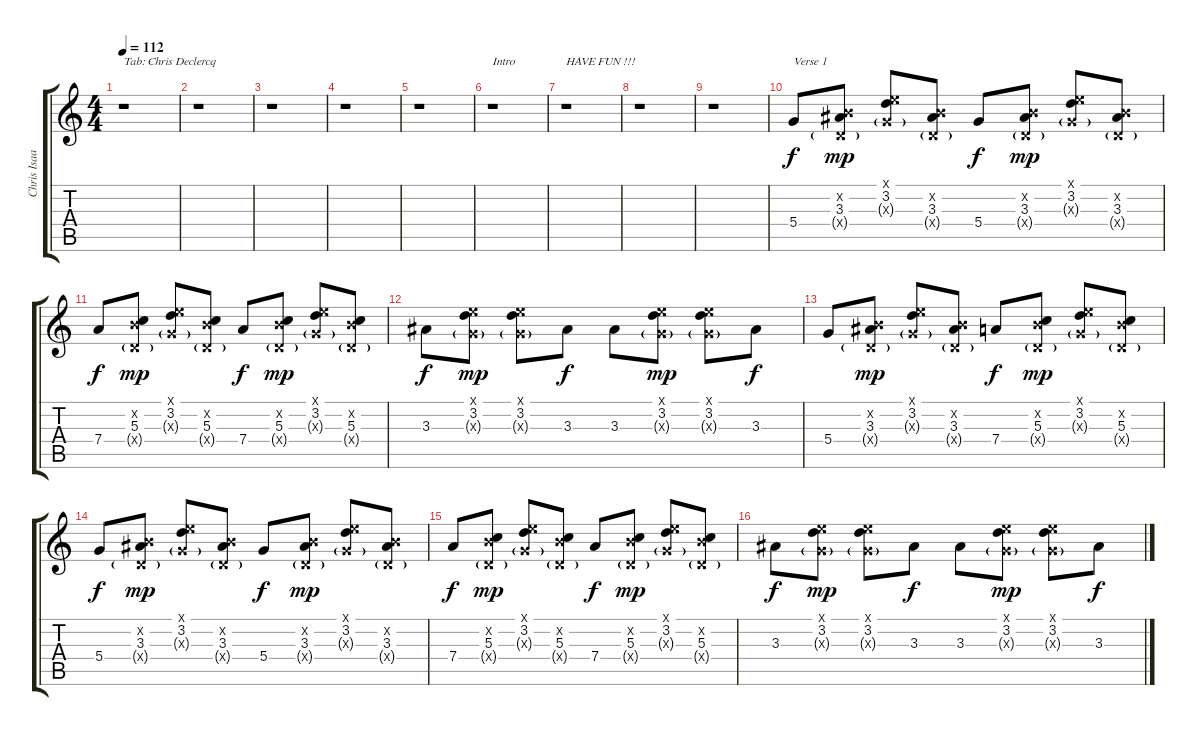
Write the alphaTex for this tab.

\track ("Chris Isaak ( clean 4 )" "Chris Isaa") {instrument electricguitarjazz}
\staff {score tabs}
\tuning (E4 B3 G3 D3 A2 E2) {hide}
\ts (4 4)
\tempo 112
\clef g2
\ks c
r.1{txt "Tab: Chris Declercq" dy f instrument electricguitarjazz} |
r.1 |
r.1 |
r.1 |
r.1 |
r.1{txt "Intro"} |
r.1{txt "HAVE FUN !!!"} |
r.1 |
r.1 |
5.4.8{txt "Verse 1"} (0.2{x} 3.3 0.4{g x}).8{dy mp} (0.1{x} 3.2 0.3{g x}).8 (0.2{x} 3.3 0.4{g x}).8 5.4.8{dy f} (0.2{x} 3.3 0.4{g x}).8{dy mp} (0.1{x} 3.2 0.3{g x}).8 (0.2{x} 3.3 0.4{g x}).8 |
7.4.8{dy f} (0.2{x} 5.3 0.4{g x}).8{dy mp} (0.1{x} 3.2 0.3{g x}).8 (0.2{x} 5.3 0.4{g x}).8 7.4.8{dy f} (0.2{x} 5.3 0.4{g x}).8{dy mp} (0.1{x} 3.2 0.3{g x}).8 (0.2{x} 5.3 0.4{g x}).8 |
3.3.8{dy f} (0.1{x} 3.2 0.3{g x}).8{dy mp} (0.1{x} 3.2 0.3{g x}).8 3.3.8{dy f} 3.3.8 (0.1{x} 3.2 0.3{g x}).8{dy mp} (0.1{x} 3.2 0.3{g x}).8 3.3.8{dy f} |
5.4.8 (0.2{x} 3.3 0.4{g x}).8{dy mp} (0.1{x} 3.2 0.3{g x}).8 (0.2{x} 3.3 0.4{g x}).8 7.4.8{dy f} (0.2{x} 5.3 0.4{g x}).8{dy mp} (0.1{x} 3.2 0.3{g x}).8 (0.2{x} 5.3 0.4{g x}).8 |
5.4.8{dy f} (0.2{x} 3.3 0.4{g x}).8{dy mp} (0.1{x} 3.2 0.3{g x}).8 (0.2{x} 3.3 0.4{g x}).8 5.4.8{dy f} (0.2{x} 3.3 0.4{g x}).8{dy mp} (0.1{x} 3.2 0.3{g x}).8 (0.2{x} 3.3 0.4{g x}).8 |
7.4.8{dy f} (0.2{x} 5.3 0.4{g x}).8{dy mp} (0.1{x} 3.2 0.3{g x}).8 (0.2{x} 5.3 0.4{g x}).8 7.4.8{dy f} (0.2{x} 5.3 0.4{g x}).8{dy mp} (0.1{x} 3.2 0.3{g x}).8 (0.2{x} 5.3 0.4{g x}).8 |
3.3.8{dy f} (0.1{x} 3.2 0.3{g x}).8{dy mp} (0.1{x} 3.2 0.3{g x}).8 3.3.8{dy f} 3.3.8 (0.1{x} 3.2 0.3{g x}).8{dy mp} (0.1{x} 3.2 0.3{g x}).8 3.3.8{dy f}
